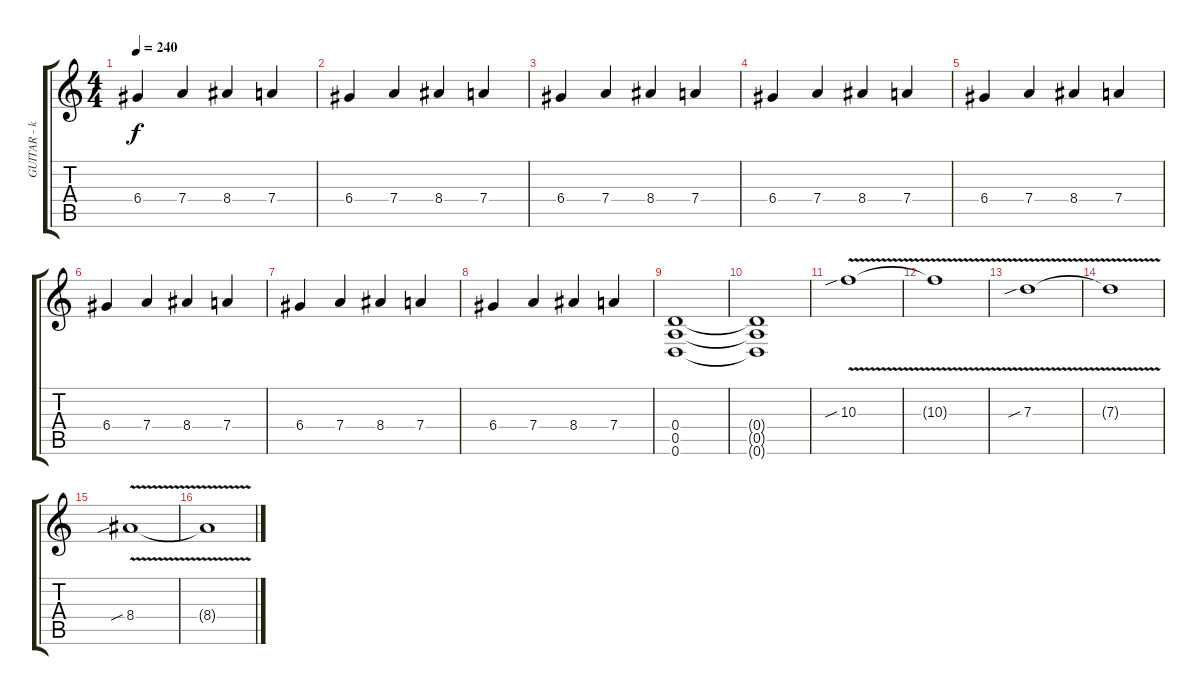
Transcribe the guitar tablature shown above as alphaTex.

\track ("GUITAR - khepri" "GUITAR - k") {instrument distortionguitar}
\staff {score tabs}
\tuning (E4 B3 G3 D3 A2 D2) {hide}
\ts (4 4)
\tempo 240
\clef g2
\ks c
6.4.4{dy f} 7.4.4 8.4.4 7.4.4 |
6.4.4 7.4.4 8.4.4 7.4.4 |
6.4.4 7.4.4 8.4.4 7.4.4 |
6.4.4 7.4.4 8.4.4 7.4.4 |
6.4.4 7.4.4 8.4.4 7.4.4 |
6.4.4 7.4.4 8.4.4 7.4.4 |
6.4.4 7.4.4 8.4.4 7.4.4 |
6.4.4 7.4.4 8.4.4 7.4.4 |
(0.4 0.5 0.6).1 |
(0.4{t} 0.5{t} 0.6{t}).1 |
10.3{v sib}.1 |
10.3{t}.1 |
7.3{v sib}.1 |
7.3{t}.1 |
8.4{v sib}.1 |
8.4{t}.1
